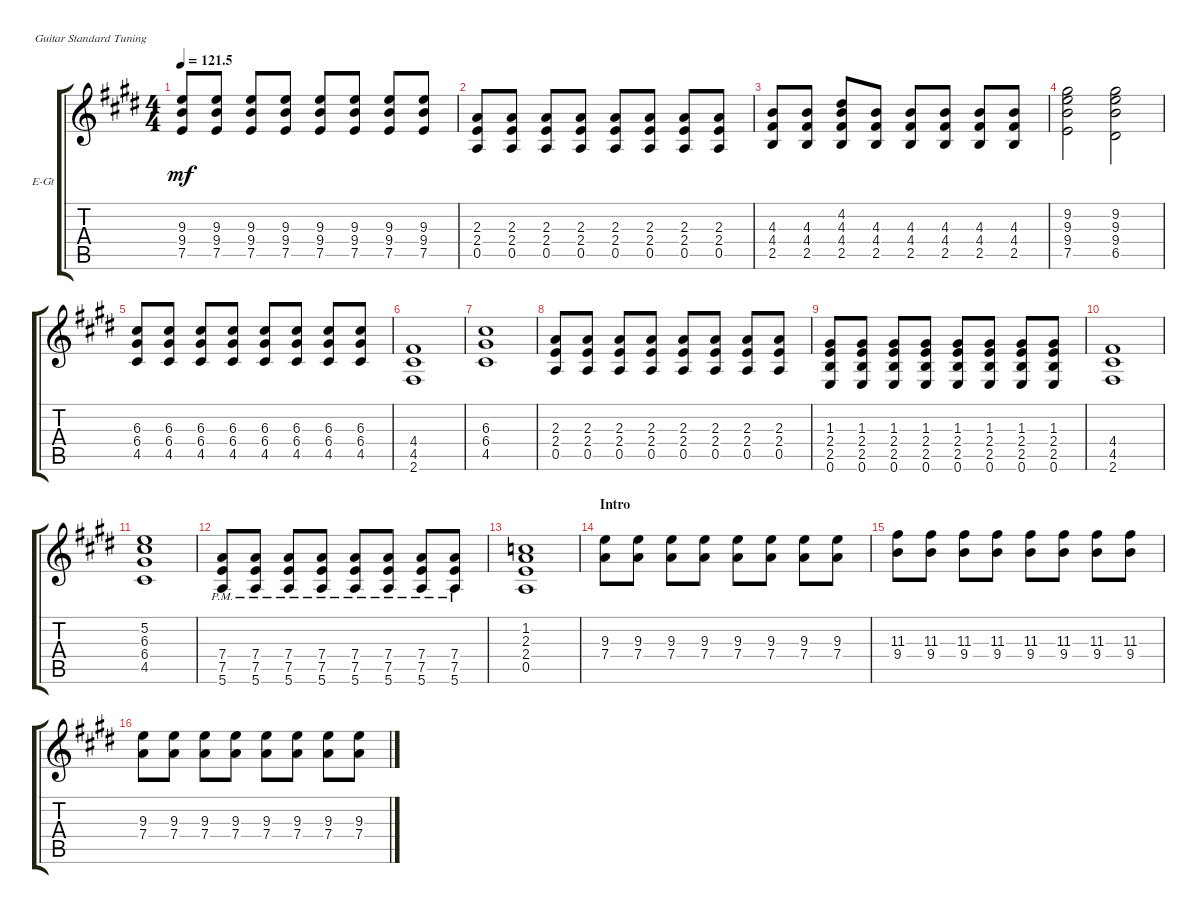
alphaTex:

\defaultSystemsLayout 4
\bracketExtendMode groupsimilarinstruments
\firstSystemTrackNameOrientation horizontal
\otherSystemsTrackNameOrientation horizontal
\track ("Electric Guitar" "E-Gt") {solo instrument overdrivenguitar}
\staff {score tabs}
\tuning (E4 B3 G3 D3 A2 E2)
\ts (4 4)
\tempo
121.5
\accidentals auto
\clef g2
\ottava regular
\simile none
\ks e
(7.5 9.4 9.3).8{dy mf} (7.5 9.4 9.3).8 (7.5 9.4 9.3).8 (7.5 9.4 9.3).8 (7.5 9.4 9.3).8 (7.5 9.4 9.3).8 (7.5 9.4 9.3).8 (7.5 9.4 9.3).8 |
(0.5 2.4 2.3).8 (0.5 2.4 2.3).8 (0.5 2.4 2.3).8 (0.5 2.4 2.3).8 (0.5 2.4 2.3).8 (0.5 2.4 2.3).8 (0.5 2.4 2.3).8 (0.5 2.4 2.3).8 |
(2.5 4.4 4.3).8 (2.5 4.4 4.3).8 (2.5 4.4 4.3 4.2).8 (2.5 4.4 4.3).8 (2.5 4.4 4.3).8 (2.5 4.4 4.3).8 (2.5 4.4 4.3).8 (2.5 4.4 4.3).8 |
(7.5 9.4 9.3 9.2).2 (6.5 9.4 9.3 9.2).2 |
(4.5 6.4 6.3).8 (4.5 6.4 6.3).8 (4.5 6.4 6.3).8 (4.5 6.4 6.3).8 (4.5 6.4 6.3).8 (4.5 6.4 6.3).8 (4.5 6.4 6.3).8 (4.5 6.4 6.3).8 |
(2.6 4.4 4.5).1 |
(4.5 6.4 6.3).1 |
(0.5 2.4 2.3).8 (0.5 2.4 2.3).8 (0.5 2.4 2.3).8 (0.5 2.4 2.3).8 (0.5 2.4 2.3).8 (0.5 2.4 2.3).8 (0.5 2.4 2.3).8 (0.5 2.4 2.3).8 |
(0.6 2.4 1.3 2.5).8 (0.6 2.5 2.4 1.3).8 (0.6 2.5 2.4 1.3).8 (0.6 2.5 2.4 1.3).8 (0.6 2.5 2.4 1.3).8 (0.6 2.5 2.4 1.3).8 (0.6 2.5 2.4 1.3).8 (0.6 2.5 2.4 1.3).8 |
(2.6 4.4 4.5).1 |
(4.5 6.4 6.3 5.2).1 |
(5.6{pm} 7.5{pm} 7.4{pm}).8 (5.6{pm} 7.5{pm} 7.4{pm}).8 (5.6{pm} 7.5{pm} 7.4{pm}).8 (5.6{pm} 7.5{pm} 7.4{pm}).8 (5.6{pm} 7.5{pm} 7.4{pm}).8 (5.6{pm} 7.5{pm} 7.4{pm}).8 (5.6{pm} 7.5{pm} 7.4{pm}).8 (5.6{pm} 7.5{pm} 7.4{pm}).8 |
(0.5 2.4 2.3 1.2).1 |
\section ("" "Intro")
(7.4 9.3).8 (7.4 9.3).8 (7.4 9.3).8 (7.4 9.3).8 (7.4 9.3).8 (7.4 9.3).8 (7.4 9.3).8 (7.4 9.3).8 |
(9.4 11.3).8 (9.4 11.3).8 (9.4 11.3).8 (9.4 11.3).8 (9.4 11.3).8 (9.4 11.3).8 (9.4 11.3).8 (9.4 11.3).8 |
(7.4 9.3).8 (7.4 9.3).8 (7.4 9.3).8 (7.4 9.3).8 (7.4 9.3).8 (7.4 9.3).8 (7.4 9.3).8 (7.4 9.3).8
